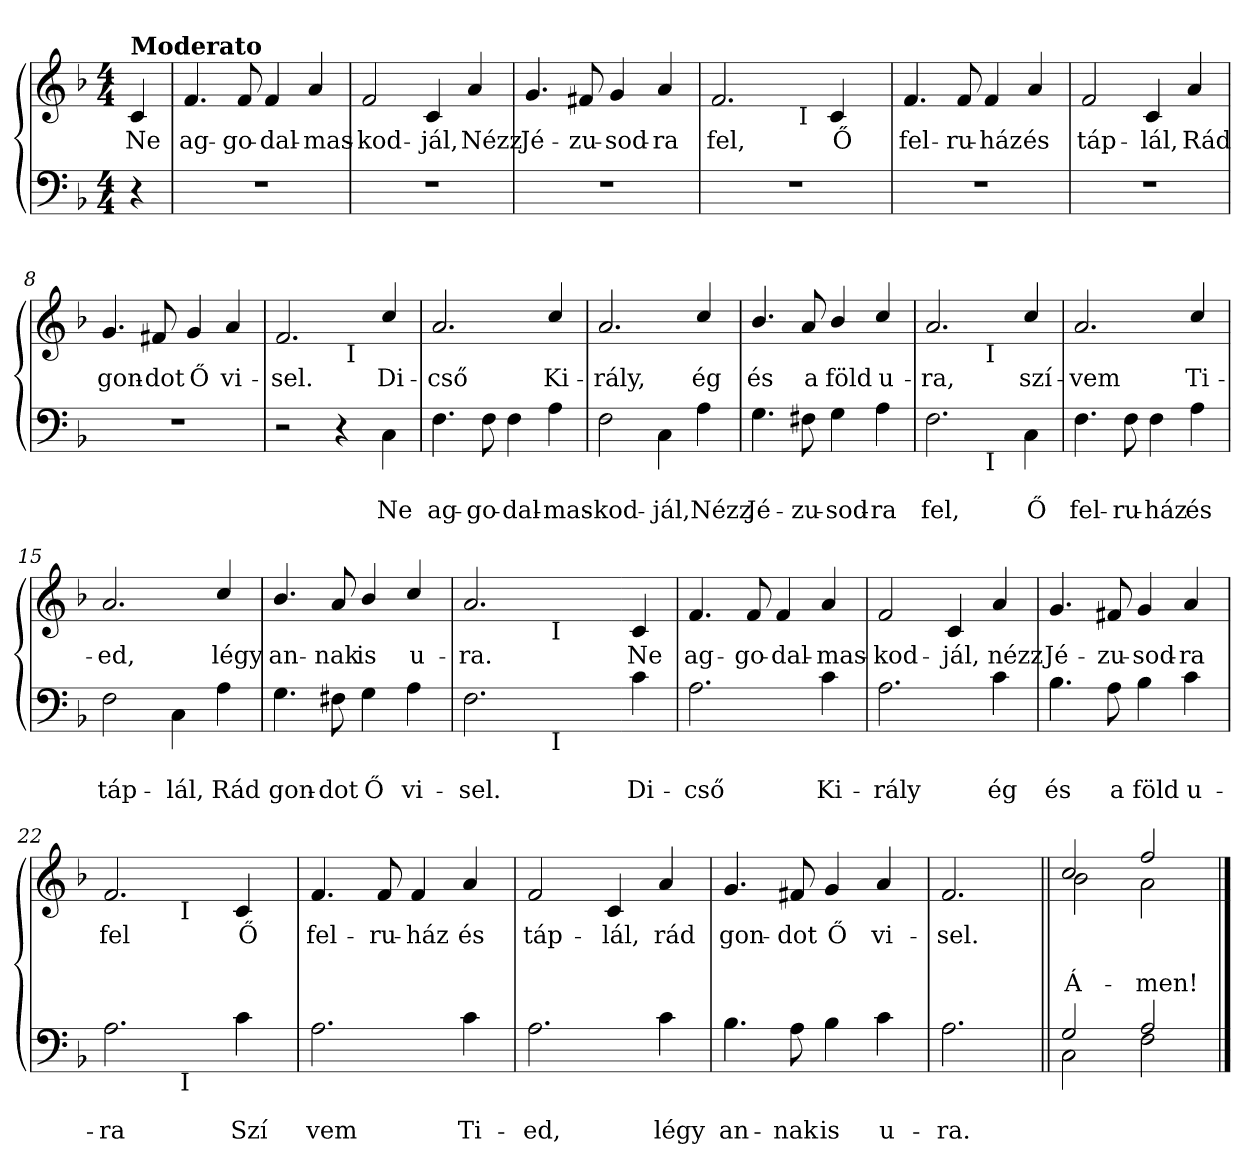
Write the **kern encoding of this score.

**kern	**text	**text	**kern	**text	**text	**text
*part2	*part2	*part2	*part1	*part1	*part1	*part1
*staff2	*staff2	*staff2	*staff1	*staff1	*staff1	*staff1
*clefF4	*	*	*clefG2	*	*	*
*k[b-]	*	*	*k[b-]	*	*	*
*d:	*	*	*d:	*	*	*
*M4/4	*	*	*M4/4	*	*	*
=1	=1	=1	=1	=1	=1	=1
!	!	!	!LO:TX:a:B:t=Moderato	!	!	!
!	!	!	!	!LO:LY:b	!	!
4r	.	.	4c/	Ne	.	.
=2	=2	=2	=2	=2	=2	=2
!	!	!	!	!LO:LY:b	!	!
1r	.	.	4.f/	ag-	.	.
!	!	!	!	!LO:LY:b	!	!
.	.	.	8f/	-go-	.	.
!	!	!	!	!LO:LY:b	!	!
.	.	.	4f/	-dal-	.	.
!	!	!	!	!LO:LY:b	!	!
.	.	.	4a/	-mas-	.	.
=3	=3	=3	=3	=3	=3	=3
!	!	!	!	!LO:LY:b	!	!
1r	.	.	2f/	-kod-	.	.
!	!	!	!	!LO:LY:b	!	!
.	.	.	4c/	-jál,	.	.
!	!	!	!	!LO:LY:b	!	!
.	.	.	4a/	Nézz	.	.
=4	=4	=4	=4	=4	=4	=4
!	!	!	!	!LO:LY:b	!	!
1r	.	.	4.g/	Jé-	.	.
!	!	!	!	!LO:LY:b	!	!
.	.	.	8f#X/	-zu-	.	.
!	!	!	!	!LO:LY:b	!	!
.	.	.	4g/	-sod-	.	.
!	!	!	!	!LO:LY:b	!	!
.	.	.	4a/	-ra	.	.
=5	=5	=5	=5	=5	=5	=5
!	!	!	!	!LO:LY:b	!	!
*	*	*	*^	*	*	*
1r	.	.	2.f/	2ryy	fel,	.	.
.	.	.	.	16.ryy	.	.	.
!	!	!	!	!LO:TX:b:t=I	!	!	!
.	.	.	.	4ryy	.	.	.
!	!	!	!	!	!LO:LY:b	!	!
.	.	.	4c/	.	Ő	.	.
.	.	.	.	8ryy	.	.	.
.	.	.	.	32ryy	.	.	.
*	*	*	*v	*v	*	*	*
=6	=6	=6	=6	=6	=6	=6
*	*	*	*^	*	*	*
!	!	!	!	!	!LO:LY:b	!	!
*	*	*	*v	*v	*	*	*
1r	.	.	4.f/	fel-	.	.
!	!	!	!	!LO:LY:b	!	!
.	.	.	8f/	-ru-	.	.
!	!	!	!	!LO:LY:b	!	!
.	.	.	4f/	-ház	.	.
!	!	!	!	!LO:LY:b	!	!
.	.	.	4a/	és	.	.
!!LO:LB:g=z
=7	=7	=7	=7	=7	=7	=7
!	!	!	!	!LO:LY:b	!	!
1r	.	.	2f/	táp-	.	.
!	!	!	!	!LO:LY:b	!	!
.	.	.	4c/	-lál,	.	.
!	!	!	!	!LO:LY:b	!	!
.	.	.	4a/	Rád	.	.
=8	=8	=8	=8	=8	=8	=8
!	!	!	!	!LO:LY:b	!	!
1r	.	.	4.g/	gon-	.	.
!	!	!	!	!LO:LY:b	!	!
.	.	.	8f#X/	-dot	.	.
!	!	!	!	!LO:LY:b	!	!
.	.	.	4g/	Ő	.	.
!	!	!	!	!LO:LY:b	!	!
.	.	.	4a/	vi-	.	.
=9	=9	=9	=9	=9	=9	=9
!	!	!	!	!LO:LY:b	!	!
*	*	*	*^	*	*	*
2r	.	.	2.f/	2ryy	-sel.	.	.
4r	.	.	.	32ryy	.	.	.
!	!	!	!	!LO:TX:b:t=I	!	!	!
.	.	.	.	4...ryy	.	.	.
!	!	!LO:LY:a	!	!	!	!	!
!	!	!	!	!	!LO:LY:b	!	!
4C\	.	Ne	4cc/	.	Di-	.	.
*	*	*	*v	*v	*	*	*
=10	=10	=10	=10	=10	=10	=10
*	*	*	*^	*	*	*
!	!	!LO:LY:a	!	!	!	!	!
*	*	*	*v	*v	*	*	*
*	*	*	*^	*	*	*
!	!	!	!	!	!LO:LY:b	!	!
*	*	*	*v	*v	*	*	*
4.F\	.	ag-	2.a/	-cső	.	.
!	!	!LO:LY:a	!	!	!	!
8F\	.	-go-	.	.	.	.
!	!	!LO:LY:a	!	!	!	!
4F\	.	-dal-	.	.	.	.
!	!	!LO:LY:a	!	!	!	!
!	!	!	!	!LO:LY:b	!	!
4A\	.	-mas-	4cc/	Ki-	.	.
=11	=11	=11	=11	=11	=11	=11
!	!	!LO:LY:a	!	!	!	!
!	!	!	!	!LO:LY:b	!	!
2F\	.	-kod-	2.a/	-rály,	.	.
!	!	!LO:LY:a	!	!	!	!
4C\	.	-jál,	.	.	.	.
!	!	!LO:LY:a	!	!	!	!
!	!	!	!	!LO:LY:b	!	!
4A\	.	Nézz	4cc/	ég	.	.
!!LO:LB:g=z
=12	=12	=12	=12	=12	=12	=12
!	!	!LO:LY:a	!	!	!	!
!	!	!	!	!LO:LY:b	!	!
4.G\	.	Jé-	4.b-/	és	.	.
!	!	!LO:LY:a	!	!	!	!
!	!	!	!	!LO:LY:b	!	!
8F#X\	.	-zu-	8a/	a	.	.
!	!	!LO:LY:a	!	!	!	!
!	!	!	!	!LO:LY:b	!	!
4G\	.	-sod-	4b-/	föld	.	.
!	!	!LO:LY:a	!	!	!	!
!	!	!	!	!LO:LY:b	!	!
4A\	.	-ra	4cc/	u-	.	.
=13	=13	=13	=13	=13	=13	=13
!	!	!LO:LY:a	!	!	!	!
!	!	!	!	!LO:LY:b	!	!
*^	*	*	*^	*	*	*
2.F\	2ryy	.	fel,	2.a/	2ryy	-ra,	.	.
!	!	!	!	!	!LO:TX:b:t=I	!	!	!
!	!LO:TX:b:t=I	!	!	!	!	!	!	!
.	2ryy	.	.	.	2ryy	.	.	.
!	!	!	!LO:LY:a	!	!	!	!	!
!	!	!	!	!	!	!LO:LY:b	!	!
4C\	.	.	Ő	4cc/	.	szí-	.	.
*v	*v	*	*	*	*	*	*	*
*	*	*	*v	*v	*	*	*
=14	=14	=14	=14	=14	=14	=14
*^	*	*	*^	*	*	*
!	!	!	!LO:LY:a	!	!	!	!	!
*v	*v	*	*	*	*	*	*	*
*	*	*	*v	*v	*	*	*
*^	*	*	*^	*	*	*
!	!	!	!	!	!	!LO:LY:b	!	!
*v	*v	*	*	*	*	*	*	*
*	*	*	*v	*v	*	*	*
4.F\	.	fel-	2.a/	-vem	.	.
!	!	!LO:LY:a	!	!	!	!
8F\	.	-ru-	.	.	.	.
!	!	!LO:LY:a	!	!	!	!
4F\	.	-ház	.	.	.	.
!	!	!LO:LY:a	!	!	!	!
!	!	!	!	!LO:LY:b	!	!
4A\	.	és	4cc/	Ti-	.	.
=15	=15	=15	=15	=15	=15	=15
!	!	!LO:LY:a	!	!	!	!
!	!	!	!	!LO:LY:b	!	!
2F\	.	táp-	2.a/	-ed,	.	.
!	!	!LO:LY:a	!	!	!	!
4C\	.	-lál,	.	.	.	.
!	!	!LO:LY:a	!	!	!	!
!	!	!	!	!LO:LY:b	!	!
4A\	.	Rád	4cc/	légy	.	.
=16	=16	=16	=16	=16	=16	=16
!	!	!LO:LY:a	!	!	!	!
!	!	!	!	!LO:LY:b	!	!
4.G\	.	gon-	4.b-/	an-	.	.
!	!	!LO:LY:a	!	!	!	!
!	!	!	!	!LO:LY:b	!	!
8F#X\	.	-dot	8a/	-nak	.	.
!	!	!LO:LY:a	!	!	!	!
!	!	!	!	!LO:LY:b	!	!
4G\	.	Ő	4b-/	is	.	.
!	!	!LO:LY:a	!	!	!	!
!	!	!	!	!LO:LY:b	!	!
4A\	.	vi-	4cc/	u-	.	.
=17	=17	=17	=17	=17	=17	=17
!	!	!LO:LY:a	!	!	!	!
!	!	!	!	!LO:LY:b	!	!
*^	*	*	*^	*	*	*
2.F\	4ryy	.	-sel.	2.a/	4ryy	-ra.	.	.
.	8ryy	.	.	.	8ryy	.	.	.
.	32ryy	.	.	.	32ryy	.	.	.
!	!	!	!	!	!LO:TX:b:t=I	!	!	!
!	!LO:TX:b:t=I	!	!	!	!	!	!	!
.	4ryy	.	.	.	4ryy	.	.	.
.	16.ryy	.	.	.	16.ryy	.	.	.
*v	*v	*	*	*	*	*	*	*
*	*	*	*v	*v	*	*	*
!!LO:LB:g=z
=18-	=18-	=18-	=18-	=18-	=18-	=18-
*^	*	*	*^	*	*	*
!	!	!	!LO:LY:a	!	!	!	!	!
*v	*v	*	*	*	*	*	*	*
*	*	*	*v	*v	*	*	*
*^	*	*	*^	*	*	*
!	!	!	!	!	!	!LO:LY:b	!	!
*v	*v	*	*	*	*	*	*	*
*	*	*	*v	*v	*	*	*
4c\	.	Di-	4c/	Ne	.	.
=19	=19	=19	=19	=19	=19	=19
!	!	!LO:LY:a	!	!	!	!
!	!	!	!	!LO:LY:b	!	!
2.A\	.	-cső	4.f/	ag-	.	.
!	!	!	!	!LO:LY:b	!	!
.	.	.	8f/	-go-	.	.
!	!	!	!	!LO:LY:b	!	!
.	.	.	4f/	-dal-	.	.
!	!	!LO:LY:a	!	!	!	!
!	!	!	!	!LO:LY:b	!	!
4c\	.	Ki-	4a/	-mas-	.	.
=20	=20	=20	=20	=20	=20	=20
!	!	!LO:LY:a	!	!	!	!
!	!	!	!	!LO:LY:b	!	!
2.A\	.	-rály	2f/	-kod-	.	.
!	!	!	!	!LO:LY:b	!	!
.	.	.	4c/	-jál,	.	.
!	!	!LO:LY:a	!	!	!	!
!	!	!	!	!LO:LY:b	!	!
4c\	.	ég	4a/	nézz	.	.
=21	=21	=21	=21	=21	=21	=21
!	!	!LO:LY:a	!	!	!	!
!	!	!	!	!LO:LY:b	!	!
4.B-\	.	és	4.g/	Jé-	.	.
!	!	!LO:LY:a	!	!	!	!
!	!	!	!	!LO:LY:b	!	!
8A\	.	a	8f#X/	-zu-	.	.
!	!	!LO:LY:a	!	!	!	!
!	!	!	!	!LO:LY:b	!	!
4B-\	.	föld	4g/	-sod-	.	.
!	!	!LO:LY:a	!	!	!	!
!	!	!	!	!LO:LY:b	!	!
4c\	.	u-	4a/	-ra	.	.
=22	=22	=22	=22	=22	=22	=22
!	!	!LO:LY:a	!	!	!	!
!	!	!	!	!LO:LY:b	!	!
*^	*	*	*^	*	*	*
2.A\	4...ryy	.	-ra	2.f/	4...ryy	fel	.	.
!	!	!	!	!	!LO:TX:b:t=I	!	!	!
!	!LO:TX:b:t=I	!	!	!	!	!	!	!
.	2ryy	.	.	.	2ryy	.	.	.
!	!	!	!LO:LY:a	!	!	!	!	!
!	!	!	!	!	!	!LO:LY:b	!	!
4c\	.	.	Szí­	4c/	.	Ő	.	.
.	32ryy	.	.	.	32ryy	.	.	.
*v	*v	*	*	*	*	*	*	*
*	*	*	*v	*v	*	*	*
!!LO:LB:g=z
=23	=23	=23	=23	=23	=23	=23
*^	*	*	*^	*	*	*
!	!	!	!LO:LY:a	!	!	!	!	!
*v	*v	*	*	*	*	*	*	*
*	*	*	*v	*v	*	*	*
*^	*	*	*^	*	*	*
!	!	!	!	!	!	!LO:LY:b	!	!
*v	*v	*	*	*	*	*	*	*
*	*	*	*v	*v	*	*	*
2.A\	.	vem	4.f/	fel-	.	.
!	!	!	!	!LO:LY:b	!	!
.	.	.	8f/	-ru-	.	.
!	!	!	!	!LO:LY:b	!	!
.	.	.	4f/	-ház	.	.
!	!	!LO:LY:a	!	!	!	!
!	!	!	!	!LO:LY:b	!	!
4c\	.	Ti-	4a/	és	.	.
=24	=24	=24	=24	=24	=24	=24
!	!	!LO:LY:a	!	!	!	!
!	!	!	!	!LO:LY:b	!	!
2.A\	.	-ed,	2f/	táp-	.	.
!	!	!	!	!LO:LY:b	!	!
.	.	.	4c/	-lál,	.	.
!	!	!LO:LY:a	!	!	!	!
!	!	!	!	!LO:LY:b	!	!
4c\	.	légy	4a/	rád	.	.
=25	=25	=25	=25	=25	=25	=25
!	!	!LO:LY:a	!	!	!	!
!	!	!	!	!LO:LY:b	!	!
4.B-\	.	an-	4.g/	gon-	.	.
!	!	!LO:LY:a	!	!	!	!
!	!	!	!	!LO:LY:b	!	!
8A\	.	-nak	8f#X/	-dot	.	.
!	!	!LO:LY:a	!	!	!	!
!	!	!	!	!LO:LY:b	!	!
4B-\	.	is	4g/	Ő	.	.
!	!	!LO:LY:a	!	!	!	!
!	!	!	!	!LO:LY:b	!	!
4c\	.	u-	4a/	vi-	.	.
=26	=26	=26	=26	=26	=26	=26
!	!	!LO:LY:a	!	!	!	!
!	!	!	!	!LO:LY:b	!	!
2.A\	.	-ra.	2.f/	-sel.	.	.
=27||	=27||	=27||	=27||	=27||	=27||	=27||
*^	*	*	*	*	*	*
!	!	!	!	!	!	!	!LO:LY:b
*	*	*	*	*^	*	*	*
2G/	2C\	.	.	2cc/	2b-\	.	.	Á-
!	!	!	!	!	!	!	!	!LO:LY:b
2A/	2F\	.	.	2ff/	2a\	.	.	-men!
*v	*v	*	*	*	*	*	*	*
*	*	*	*v	*v	*	*	*
==	==	==	==	==	==	==
*-	*-	*-	*-	*-	*-	*-
